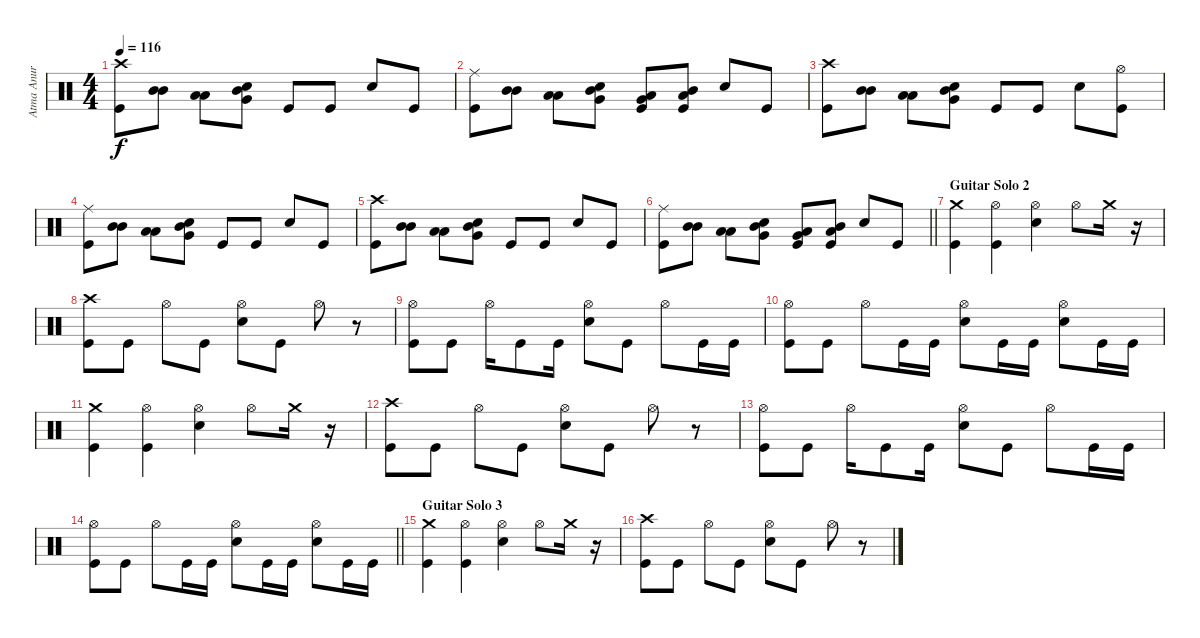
\track ("Atma Anur" "Atma Anur") {instrument percussion}
\staff {score}
\articulation defaults
\ts (4 4)
\tempo 116
\clef neutral
\ks c
("Crash high (hit)" "Kick (hit)").8{dy f} ("Mid Tom (hit)" "Mid Tom (hit)").8 ("Low Tom (hit)" "Low Tom (hit)").8 ("Mid Tom (hit)" "Very Low Tom (hit)" "Electric Snare (hit)").8 "Kick (hit)".8 "Kick (hit)".8 "Electric Snare (hit)".8 "Kick (hit)".8 |
("Ride (middle)" "Kick (hit)").8 ("Mid Tom (hit)" "Mid Tom (hit)").8 ("Low Tom (hit)" "Low Tom (hit)").8 ("Mid Tom (hit)" "Very Low Tom (hit)" "Electric Snare (hit)").8 ("Low Tom (hit)" "Very Low Tom (hit)" "Kick (hit)").8 ("Mid Tom (hit)" "Low Tom (hit)" "Kick (hit)").8 "Electric Snare (hit)".8 "Kick (hit)".8 |
("Crash high (hit)" "Kick (hit)").8 ("Mid Tom (hit)" "Mid Tom (hit)").8 ("Low Tom (hit)" "Low Tom (hit)").8 ("Mid Tom (hit)" "Very Low Tom (hit)" "Electric Snare (hit)").8 "Kick (hit)".8 "Kick (hit)".8 "Electric Snare (hit)".8 ("Hi-Hat (open)" "Kick (hit)").8 |
("Ride (middle)" "Kick (hit)").8 ("Mid Tom (hit)" "Mid Tom (hit)").8 ("Low Tom (hit)" "Low Tom (hit)").8 ("Mid Tom (hit)" "Very Low Tom (hit)" "Electric Snare (hit)").8 "Kick (hit)".8 "Kick (hit)".8 "Electric Snare (hit)".8 "Kick (hit)".8 |
("Crash high (hit)" "Kick (hit)").8 ("Mid Tom (hit)" "Mid Tom (hit)").8 ("Low Tom (hit)" "Low Tom (hit)").8 ("Mid Tom (hit)" "Very Low Tom (hit)" "Electric Snare (hit)").8 "Kick (hit)".8 "Kick (hit)".8 "Electric Snare (hit)".8 "Kick (hit)".8 |
\barLineRight lightlight
("Ride (middle)" "Kick (hit)").8 ("Mid Tom (hit)" "Mid Tom (hit)").8 ("Low Tom (hit)" "Low Tom (hit)").8 ("Mid Tom (hit)" "Very Low Tom (hit)" "Electric Snare (hit)").8 ("Low Tom (hit)" "Very Low Tom (hit)" "Kick (hit)").8 ("Mid Tom (hit)" "Low Tom (hit)" "Kick (hit)").8 "Electric Snare (hit)".8 "Kick (hit)".8 |
\section ("" "Guitar Solo 2")
("Crash medium (hit)" "Kick (hit)").4 ("Hi-Hat (open)" "Kick (hit)").4 ("Hi-Hat (open)" "Electric Snare (hit)").4 "Hi-Hat (open)".8 "Crash medium (hit)".16 r.16 |
("Crash high (hit)" "Kick (hit)").8 "Kick (hit)".8 "Hi-Hat (open)".8 "Kick (hit)".8 ("Hi-Hat (open)" "Electric Snare (hit)").8 "Kick (hit)".8 "Hi-Hat (open)".8 r.8 |
("Hi-Hat (open)" "Kick (hit)").8 "Kick (hit)".8 "Hi-Hat (open)".16 "Kick (hit)".8 "Kick (hit)".16 ("Hi-Hat (open)" "Electric Snare (hit)").8 "Kick (hit)".8 "Hi-Hat (open)".8 "Kick (hit)".16 "Kick (hit)".16 |
("Hi-Hat (open)" "Kick (hit)").8 "Kick (hit)".8 "Hi-Hat (open)".8 "Kick (hit)".16 "Kick (hit)".16 ("Hi-Hat (open)" "Electric Snare (hit)").8 "Kick (hit)".16 "Kick (hit)".16 ("Electric Snare (hit)" "Hi-Hat (open)").8 "Kick (hit)".16 "Kick (hit)".16 |
("Crash medium (hit)" "Kick (hit)").4 ("Hi-Hat (open)" "Kick (hit)").4 ("Hi-Hat (open)" "Electric Snare (hit)").4 "Hi-Hat (open)".8 "Crash medium (hit)".16 r.16 |
("Crash high (hit)" "Kick (hit)").8 "Kick (hit)".8 "Hi-Hat (open)".8 "Kick (hit)".8 ("Hi-Hat (open)" "Electric Snare (hit)").8 "Kick (hit)".8 "Hi-Hat (open)".8 r.8 |
("Hi-Hat (open)" "Kick (hit)").8 "Kick (hit)".8 "Hi-Hat (open)".16 "Kick (hit)".8 "Kick (hit)".16 ("Hi-Hat (open)" "Electric Snare (hit)").8 "Kick (hit)".8 "Hi-Hat (open)".8 "Kick (hit)".16 "Kick (hit)".16 |
\barLineRight lightlight
("Hi-Hat (open)" "Kick (hit)").8 "Kick (hit)".8 "Hi-Hat (open)".8 "Kick (hit)".16 "Kick (hit)".16 ("Hi-Hat (open)" "Electric Snare (hit)").8 "Kick (hit)".16 "Kick (hit)".16 ("Electric Snare (hit)" "Hi-Hat (open)").8 "Kick (hit)".16 "Kick (hit)".16 |
\section ("" "Guitar Solo 3")
("Crash medium (hit)" "Kick (hit)").4 ("Hi-Hat (open)" "Kick (hit)").4 ("Hi-Hat (open)" "Electric Snare (hit)").4 "Hi-Hat (open)".8 "Crash medium (hit)".16 r.16 |
("Crash high (hit)" "Kick (hit)").8 "Kick (hit)".8 "Hi-Hat (open)".8 "Kick (hit)".8 ("Hi-Hat (open)" "Electric Snare (hit)").8 "Kick (hit)".8 "Hi-Hat (open)".8 r.8
